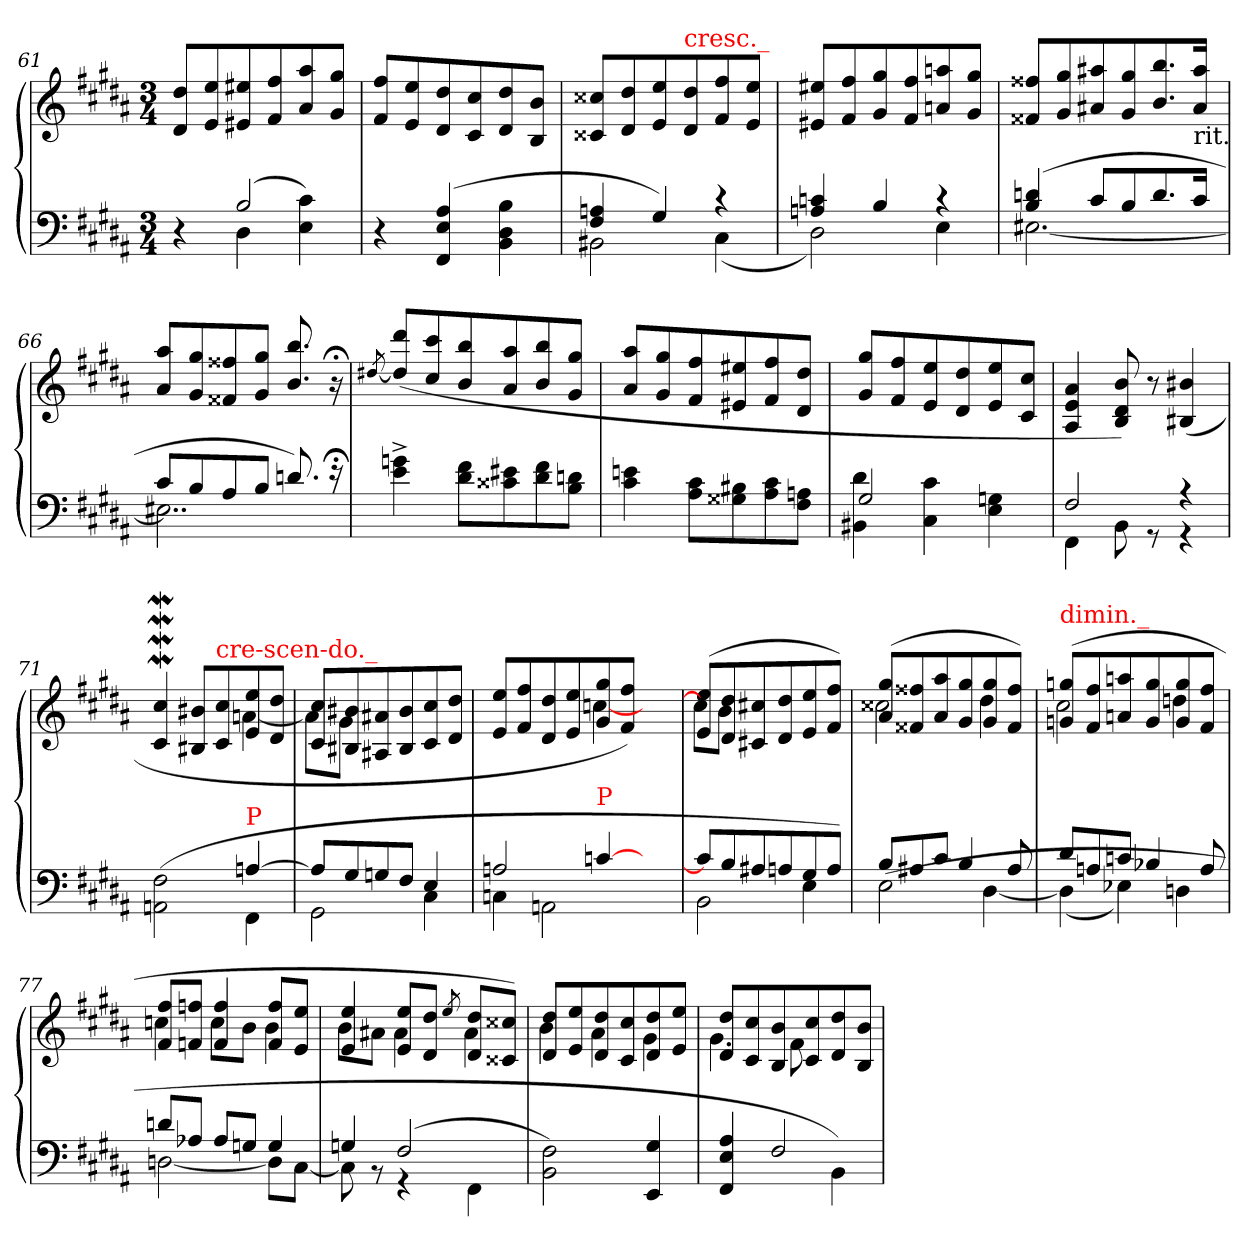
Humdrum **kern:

**kern	**kern
*part1	*part1
*staff2	*staff1
*clefF4	*clefG2
*k[f#c#g#d#a#]	*k[f#c#g#d#a#]
*M3/4	*M3/4
=61	=61
*^	*
4ryy	4r	8dd#/ 8d#/L
.	.	8ee/ 8e/
(2B	4D#	8ee#X/ 8e#X/
.	.	8ff#/ 8f#/
.	4c# 4E)	8aa#/ 8a#/
.	.	8gg#/ 8g#/J
*v	*v	*
=62	=62
4r	8ff# 8f#L
.	8ee 8e
(>4A# 4E 4FF#	8dd# 8d#
.	8cc# 8c#
4B 4D# 4BB	8dd# 8d#
.	8b 8BJ
=63	=63
*^	*
4An 4F#	2BB#X	8cc##X 8c##XL
.	.	8dd# 8d#
4G#)	.	8ee 8e
!	!	!LO:TX:a:color=red:t=cresc._
.	.	8dd# 8d#
4rc	(>4C#	8ff# 8f#
.	.	8ee 8eJ
=64	=64	=64
4cn 4An	2D#)	8ee#X/ 8e#X/L
.	.	8ff#/ 8f#/
4B	.	8gg#/ 8g#/
.	.	8ff#/ 8f#/
4rc	4E	8aan/ 8an/
.	.	8gg#/ 8g#/J
=65	=65	=65
(4dn 4B	[2.E#X	8ff##X/ 8f##X/L
.	.	8gg#/ 8g#/
8c#L	.	8aa#X/ 8a#X/
8B	.	8gg#/ 8g#/
8.d	.	8.bb/ 8.b/
!	!	!LO:TX:b:t=rit.
16c#Jk	.	16aa#/ 16a#/Jk
=66	=66	=66
!	!LO:N:vis=2..	!
8c#L	2.E#X]	8aa#/ 8a#/L
8B	.	8gg#/ 8g#/
8A#	.	8ff##X/ 8f##X/
8BJ	.	8gg#/ 8g#/J
8.dn)	.	8.bb/ 8.b/
16r;<	.	16r;<
*v	*v	*
=67	=67
.	[8qdd#X/
4e^<\ 4gn^<\	(>8dd#]/ 8ddd#/L
.	8cc#/ 8ccc#/
8d#\ 8f#\L	8b/ 8bb/
8c##X 8e#X	8a#/ 8aa#/
8d#\ 8f#\	8b/ 8bb/
8B\ 8dn\J	8g#/ 8gg#/J
=68	=68
4en\ 4c#\	8aa#/ 8a#/L
.	8gg#/ 8g#/
8c# 8A#L	8ff#/ 8f#/
8B#X 8G##X	8ee#X/ 8e#X/
8c# 8A#	8ff#/ 8f#/
8An 8F#J	8dd#/ 8d#/J
=69	=69
*^	*
2G#	4d# 4BB#X	8gg# 8g#L
.	.	8ff# 8f#
.	4c# 4C#	8ee 8e
.	.	8dd# 8d#
4ryy	4Gn 4E	8ee 8e
.	.	8cc# 8c#J
=70	=70	=70
2F#	4FF#	4a# 4e 4A#
.	8BB	8b 8d# 8B)
.	8r	8r
4r	4r	(>4b#X 4B#X
=71	=71	=71
*	*	*^
(>2F#\ 2AAn\	2ryy	4cc#W 4c#W	2ryy
.	.	8b#X 8B#XL	.
!	!	!LO:TX:a:color=red:t=cre-scen-do._	!
.	.	8cc# 8c#	.
!LO:TX:a:color=red:t=P	!	!	!
[4An	4FF#	8ee 8e	[4an
.	.	8dd# 8d#J	.
=72	=72	=72	=72
8AnL]	2GG#	8cc# 8c#L	8anL]
8G#	.	8b#X 8B#X	8g#J
8Gn	.	8a#X 8A#X	2ryy
8F#J	.	8b# 8B#	.
4E	4C#	8cc# 8c#	.
.	.	8dd# 8d#J	.
=73	=73	=73	=73
2An	4Cn	8ee 8eL	2ryy
.	.	8ff# 8f#	.
.	2AAn	8dd# 8d#	.
.	.	8ee 8e	.
!LO:TX:a:color=red:t=P	!	!	!
[4cn	.	8gg# 8g#	[4ccn
.	.	8ff# 8f#J)	.
4ryy	4ryy	4ryy	4ryy
=74	=74	=74	=74
8cnL]	2BB	(8ee 8eL	8ccL]
8B	.	8dd# 8d#	8bJ
8A#X	.	8cc#X 8c#X	2ryy
8An	.	8dd# 8d#	.
8G#	4E	8ee 8e	.
8AJ)	.	8ff# 8f#J)	.
=75	=75	=75	=75
8BL	(<2E	(8gg# 8a#L	2cc##X
8A#X	.	8ff##X 8f##X	.
8c#J	.	8aa# 8a#	.
4B	.	8gg# 8g#	.
.	[4D#	8gg# 8g#	4dd#
8A#	.	8ff## 8f##J)	.
=76	=76	=76	=76
!	!	!LO:TX:a:color=red:t=dimin._	!
8d#L	(4D#]	(8ggn 8gnL	2cc#
8An	.	8ff# 8f#	.
8cnJ	4E-X)	8aan 8an	.
4B-X	.	8gg 8g	.
.	4Dn	8gg 8g	4ddn
8A	.	8ff# 8f#J	.
=77	=77	=77	=77
8dnL	[2Dn	8ff# 8f#L	4ccn
8A-XJ	.	8ffn 8fnJ	.
8A-L	.	4ff 4f	8ccL
8GnJ	.	.	8bJ
4G	8DL]	8ff 8fL	4b
.	[8C#J	8ee 8eJ	.
=78	=78	=78	=78
4Gn	8C#]	4ee 4e	8bL
.	8rBB	.	8a#XJ
(>2F#	4rGG	8ee 8eL	4a#
.	.	8dd# 8d#J	.
.	.	8qee/	.
.	4FF#	8dd# 8d#L	4a#
.	.	8cc##X 8c##XJ)	.
*v	*v	*	*
=79	=79	=79
2F# 2BB)	8dd# 8d#L	4b
.	8ee 8e	.
.	8dd# 8d#	4a#
.	8cc# 8c#	.
4G# 4EE	8dd# 8d#	4g#
.	8ee 8eJ	.
=80	=80	=80
*^	*	*
4ryy	4A#/ 4E/ 4FF#/	8dd# 8d#L	4.g#
.	.	8cc# 8c#	.
2F#	4ryy	8b 8B	.
.	.	8cc# 8c#	8f#
.	4BB)	8dd# 8d#	4ryy
.	.	8b 8BJ	.
*v	*v	*	*
*	*v	*v
=	=
*-	*-
